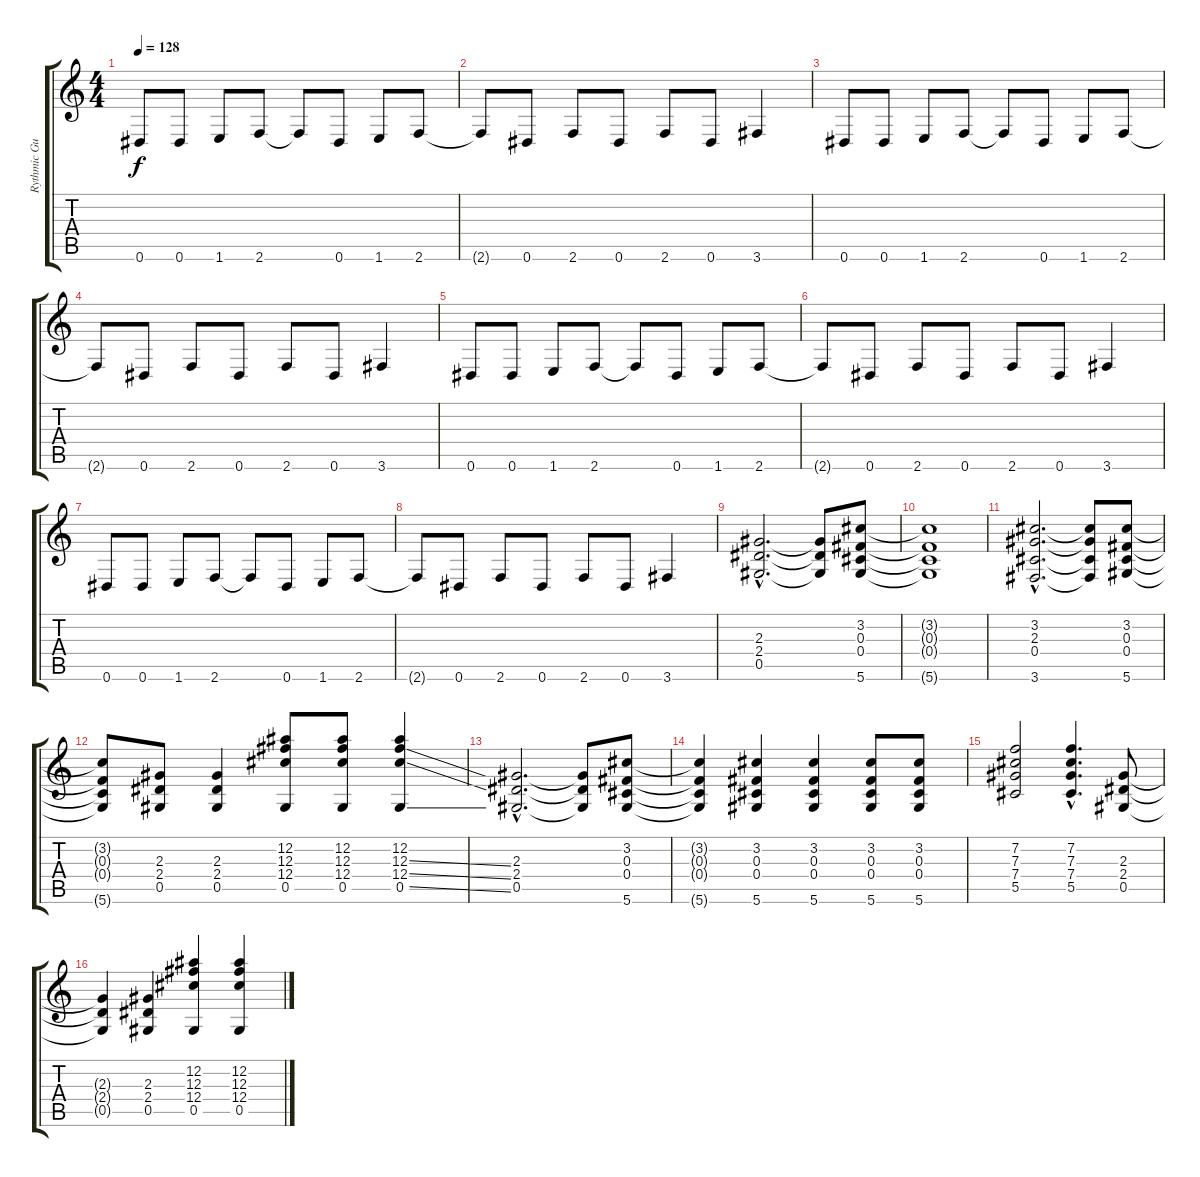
\track ("Rythmic Guitar" "Rythmic Gu") {instrument distortionguitar}
\staff {score tabs}
\tuning (Eb4 Bb3 Gb3 Db3 Ab2 Eb2) {hide}
\ts (4 4)
\tempo 128
\clef g2
\ks c
0.6.8{dy f} 0.6.8 1.6.8 2.6.8 2.6{t}.8 0.6.8 1.6.8 2.6.8 |
2.6{t}.8 0.6.8 2.6.8 0.6.8 2.6.8 0.6.8 3.6.4 |
0.6.8 0.6.8 1.6.8 2.6.8 2.6{t}.8 0.6.8 1.6.8 2.6.8 |
2.6{t}.8 0.6.8 2.6.8 0.6.8 2.6.8 0.6.8 3.6.4 |
0.6.8 0.6.8 1.6.8 2.6.8 2.6{t}.8 0.6.8 1.6.8 2.6.8 |
2.6{t}.8 0.6.8 2.6.8 0.6.8 2.6.8 0.6.8 3.6.4 |
0.6.8 0.6.8 1.6.8 2.6.8 2.6{t}.8 0.6.8 1.6.8 2.6.8 |
2.6{t}.8 0.6.8 2.6.8 0.6.8 2.6.8 0.6.8 3.6.4 |
(2.3{hac} 2.4{hac} 0.5{hac}).2{d} (2.3{t} 2.4{t} 0.5{t}).8 (3.2 0.3 0.4 5.6).8 |
(3.2{t} 0.3{t} 0.4{t} 5.6{t}).1 |
(3.2{hac} 2.3{hac} 0.4{hac} 3.6{hac}).2{d} (3.2{t} 2.3{t} 0.4{t} 3.6{t}).8 (3.2 0.3 0.4 5.6).8 |
(3.2{t} 0.3{t} 0.4{t} 5.6{t}).8 (2.3 2.4 0.5).8 (2.3 2.4 0.5).4 (12.2 12.3 12.4 0.5).8 (12.2 12.3 12.4 0.5).8 (12.2 12.3{ss} 12.4{ss} 0.5{ss}).4 |
(2.3{hac} 2.4{hac} 0.5{hac}).2{d} (2.3{t} 2.4{t} 0.5{t}).8 (3.2 0.3 0.4 5.6).8 |
(3.2{t} 0.3{t} 0.4{t} 5.6{t}).4 (3.2 0.3 0.4 5.6).4 (3.2 0.3 0.4 5.6).4 (3.2 0.3 0.4 5.6).8 (3.2 0.3 0.4 5.6).8 |
(7.2 7.3 7.4 5.5).2 (7.2{hac} 7.3{hac} 7.4{hac} 5.5{hac}).4{d} (2.3 2.4 0.5).8 |
(2.3{t} 2.4{t} 0.5{t}).4 (2.3 2.4 0.5).4 (12.2 12.3 12.4 0.5).4 (12.2 12.3 12.4 0.5).4
